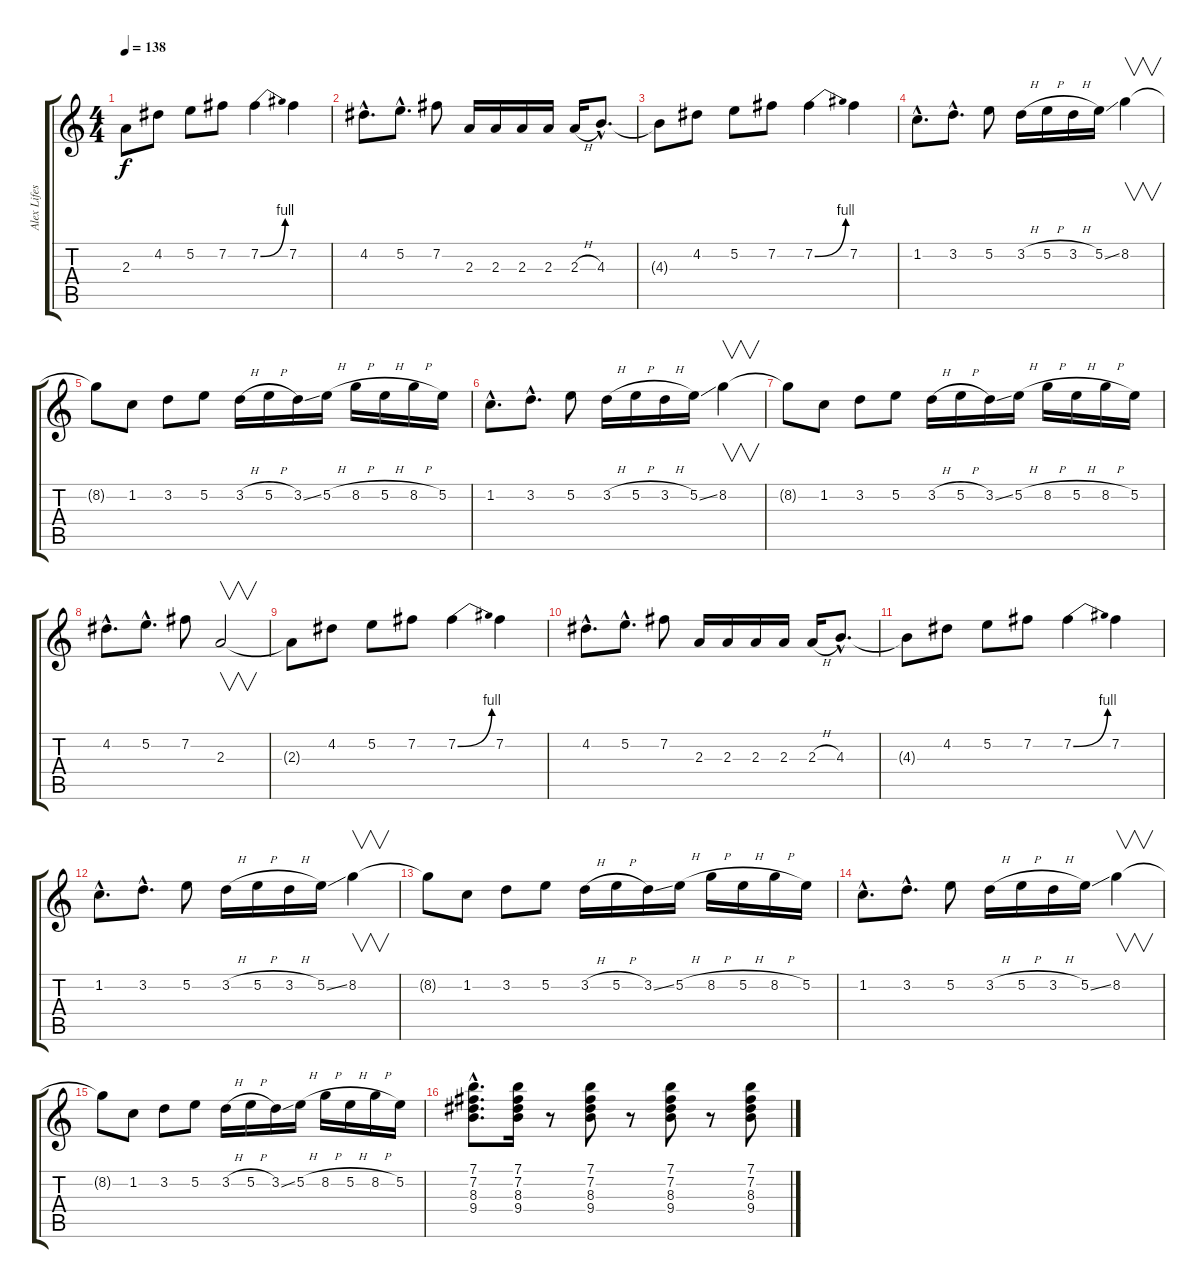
\track ("Alex Lifeson, Guitarra" "Alex Lifes") {instrument distortionguitar}
\staff {score tabs}
\tuning (E4 B3 G3 D3 A2 E2) {hide}
\ts (4 4)
\tempo 138
\clef g2
\ks c
2.3{t}.8{dy f} 4.2.8 5.2.8 7.2.8 7.2{be (bend 0 0 60 4)}.4 7.2.4 |
4.2{hac}.8{d} 5.2{hac}.8{d} 7.2.8 2.3.16 2.3.16 2.3.16 2.3.16 2.3{h}.16 4.3{hac}.8{d} |
4.3{t}.8 4.2.8 5.2.8 7.2.8 7.2{be (bend 0 0 60 4)}.4 7.2.4 |
1.2{hac}.8{d} 3.2{hac}.8{d} 5.2.8 3.2{h}.16 5.2{h}.16 3.2{h}.16 5.2{ss}.16 8.2.4{v} |
8.2{t}.8 1.2.8 3.2.8 5.2.8 3.2{h}.16 5.2{h}.16 3.2{ss}.16 5.2{h}.16 8.2{h}.16 5.2{h}.16 8.2{h}.16 5.2.16 |
1.2{hac}.8{d} 3.2{hac}.8{d} 5.2.8 3.2{h}.16 5.2{h}.16 3.2{h}.16 5.2{ss}.16 8.2.4{v} |
8.2{t}.8 1.2.8 3.2.8 5.2.8 3.2{h}.16 5.2{h}.16 3.2{ss}.16 5.2{h}.16 8.2{h}.16 5.2{h}.16 8.2{h}.16 5.2.16 |
4.2{hac}.8{d} 5.2{hac}.8{d} 7.2.8 2.3.2{v} |
2.3{t}.8 4.2.8 5.2.8 7.2.8 7.2{be (bend 0 0 60 4)}.4 7.2.4 |
4.2{hac}.8{d} 5.2{hac}.8{d} 7.2.8 2.3.16 2.3.16 2.3.16 2.3.16 2.3{h}.16 4.3{hac}.8{d} |
4.3{t}.8 4.2.8 5.2.8 7.2.8 7.2{be (bend 0 0 60 4)}.4 7.2.4 |
1.2{hac}.8{d} 3.2{hac}.8{d} 5.2.8 3.2{h}.16 5.2{h}.16 3.2{h}.16 5.2{ss}.16 8.2.4{v} |
8.2{t}.8 1.2.8 3.2.8 5.2.8 3.2{h}.16 5.2{h}.16 3.2{ss}.16 5.2{h}.16 8.2{h}.16 5.2{h}.16 8.2{h}.16 5.2.16 |
1.2{hac}.8{d} 3.2{hac}.8{d} 5.2.8 3.2{h}.16 5.2{h}.16 3.2{h}.16 5.2{ss}.16 8.2.4{v} |
8.2{t}.8 1.2.8 3.2.8 5.2.8 3.2{h}.16 5.2{h}.16 3.2{ss}.16 5.2{h}.16 8.2{h}.16 5.2{h}.16 8.2{h}.16 5.2.16 |
(7.1{hac} 7.2{hac} 8.3{hac} 9.4{hac}).8{d} (7.1 7.2 8.3 9.4).16 r.8 (7.1 7.2 8.3 9.4).8 r.8 (7.1 7.2 8.3 9.4).8 r.8 (7.1 7.2 8.3 9.4).8
